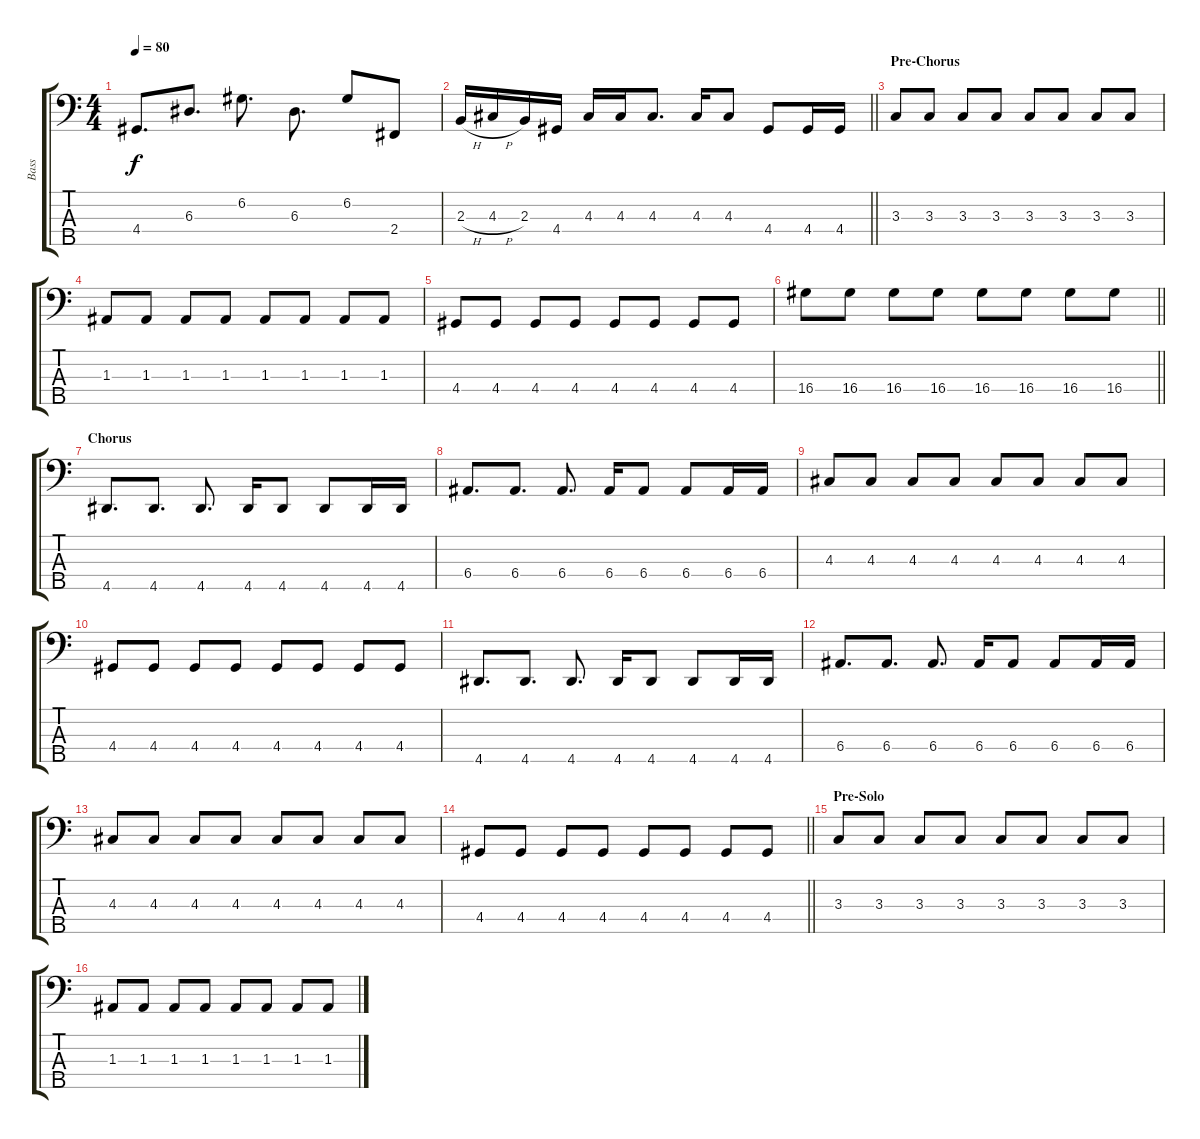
\track ("Bass" "Bass") {instrument electricbassfinger}
\staff {score tabs}
\tuning (G2 D2 A1 E1 B0) {hide}
\ts (4 4)
\tempo 80
\clef f4
\ks c
4.4.8{d dy f} 6.3.8{d} 6.2.8{d} 6.3.8{d} 6.2.8 2.4.8 |
\barLineRight lightlight
2.3{h}.16 4.3{h}.16 2.3.16 4.4.16 4.3.16 4.3.16 4.3.8{d} 4.3.16 4.3.8 4.4.8 4.4.16 4.4.16 |
\section ("" "Pre-Chorus")
3.3.8 3.3.8 3.3.8 3.3.8 3.3.8 3.3.8 3.3.8 3.3.8 |
1.3.8 1.3.8 1.3.8 1.3.8 1.3.8 1.3.8 1.3.8 1.3.8 |
4.4.8 4.4.8 4.4.8 4.4.8 4.4.8 4.4.8 4.4.8 4.4.8 |
\barLineRight lightlight
16.4.8 16.4.8 16.4.8 16.4.8 16.4.8 16.4.8 16.4.8 16.4.8 |
\section ("" "Chorus")
4.5.8{d} 4.5.8{d} 4.5.8{d} 4.5.16 4.5.8 4.5.8 4.5.16 4.5.16 |
6.4.8{d} 6.4.8{d} 6.4.8{d} 6.4.16 6.4.8 6.4.8 6.4.16 6.4.16 |
4.3.8 4.3.8 4.3.8 4.3.8 4.3.8 4.3.8 4.3.8 4.3.8 |
4.4.8 4.4.8 4.4.8 4.4.8 4.4.8 4.4.8 4.4.8 4.4.8 |
4.5.8{d} 4.5.8{d} 4.5.8{d} 4.5.16 4.5.8 4.5.8 4.5.16 4.5.16 |
6.4.8{d} 6.4.8{d} 6.4.8{d} 6.4.16 6.4.8 6.4.8 6.4.16 6.4.16 |
4.3.8 4.3.8 4.3.8 4.3.8 4.3.8 4.3.8 4.3.8 4.3.8 |
\barLineRight lightlight
4.4.8 4.4.8 4.4.8 4.4.8 4.4.8 4.4.8 4.4.8 4.4.8 |
\section ("" "Pre-Solo")
3.3.8 3.3.8 3.3.8 3.3.8 3.3.8 3.3.8 3.3.8 3.3.8 |
1.3.8 1.3.8 1.3.8 1.3.8 1.3.8 1.3.8 1.3.8 1.3.8
